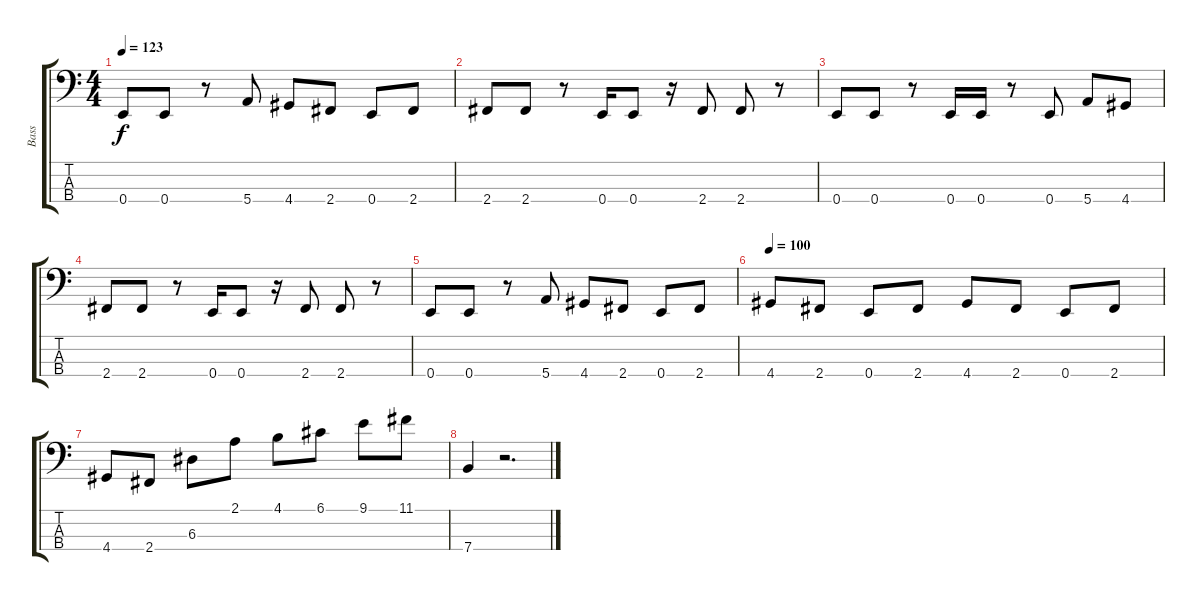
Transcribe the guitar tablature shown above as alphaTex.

\track ("Bass" "Bass") {instrument electricbassfinger}
\staff {score tabs}
\tuning (G2 D2 A1 E1) {hide}
\ts (4 4)
\tempo 123
\clef f4
\ks c
0.4.8{dy f} 0.4.8 r.8 5.4.8 4.4.8 2.4.8 0.4.8 2.4.8 |
2.4.8 2.4.8 r.8 0.4.16 0.4.8 r.16 2.4.8 2.4.8 r.8 |
0.4.8 0.4.8 r.8 0.4.16 0.4.16 r.8 0.4.8 5.4.8 4.4.8 |
2.4.8 2.4.8 r.8 0.4.16 0.4.8 r.16 2.4.8 2.4.8 r.8 |
0.4.8 0.4.8 r.8 5.4.8 4.4.8 2.4.8 0.4.8 2.4.8 |
\tempo 100
4.4.8 2.4.8 0.4.8 2.4.8 4.4.8 2.4.8 0.4.8 2.4.8 |
4.4.8 2.4.8 6.3.8 2.1.8 4.1.8 6.1.8 9.1.8 11.1.8 |
7.4.4 r.2{d}
